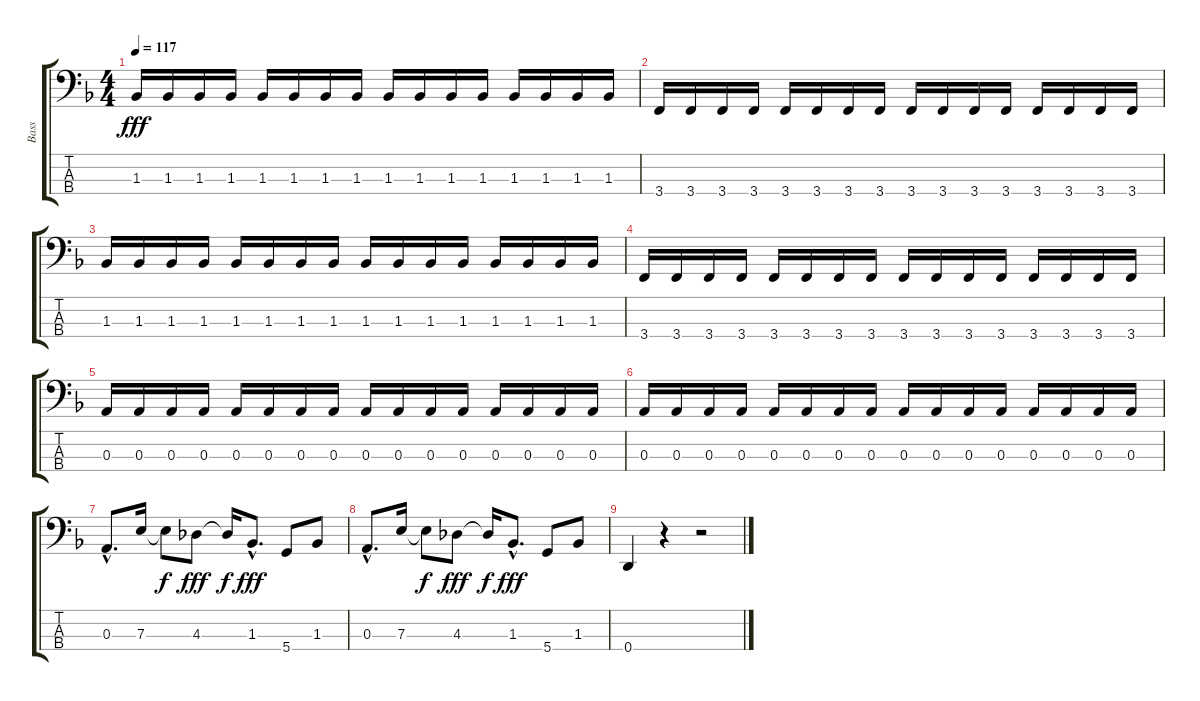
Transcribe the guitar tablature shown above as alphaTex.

\track ("Bass" "Bass") {instrument electricbassfinger}
\staff {score tabs}
\tuning (G2 D2 A1 D1) {hide}
\ts (4 4)
\tempo 117
\clef f4
\ks f
1.3.16{dy fff} 1.3.16 1.3.16 1.3.16 1.3.16 1.3.16 1.3.16 1.3.16 1.3.16 1.3.16 1.3.16 1.3.16 1.3.16 1.3.16 1.3.16 1.3.16 |
3.4.16 3.4.16 3.4.16 3.4.16 3.4.16 3.4.16 3.4.16 3.4.16 3.4.16 3.4.16 3.4.16 3.4.16 3.4.16 3.4.16 3.4.16 3.4.16 |
1.3.16 1.3.16 1.3.16 1.3.16 1.3.16 1.3.16 1.3.16 1.3.16 1.3.16 1.3.16 1.3.16 1.3.16 1.3.16 1.3.16 1.3.16 1.3.16 |
3.4.16 3.4.16 3.4.16 3.4.16 3.4.16 3.4.16 3.4.16 3.4.16 3.4.16 3.4.16 3.4.16 3.4.16 3.4.16 3.4.16 3.4.16 3.4.16 |
0.3.16 0.3.16 0.3.16 0.3.16 0.3.16 0.3.16 0.3.16 0.3.16 0.3.16 0.3.16 0.3.16 0.3.16 0.3.16 0.3.16 0.3.16 0.3.16 |
0.3.16 0.3.16 0.3.16 0.3.16 0.3.16 0.3.16 0.3.16 0.3.16 0.3.16 0.3.16 0.3.16 0.3.16 0.3.16 0.3.16 0.3.16 0.3.16 |
0.3{hac}.8{d} 7.3.16 7.3{t}.8{dy f} 4.3.8{dy fff} 4.3{t}.16{dy f} 1.3{hac}.8{d dy fff} 5.4.8 1.3.8 |
0.3{hac}.8{d} 7.3.16 7.3{t}.8{dy f} 4.3.8{dy fff} 4.3{t}.16{dy f} 1.3{hac}.8{d dy fff} 5.4.8 1.3.8 |
0.4.4 r.4 r.2
